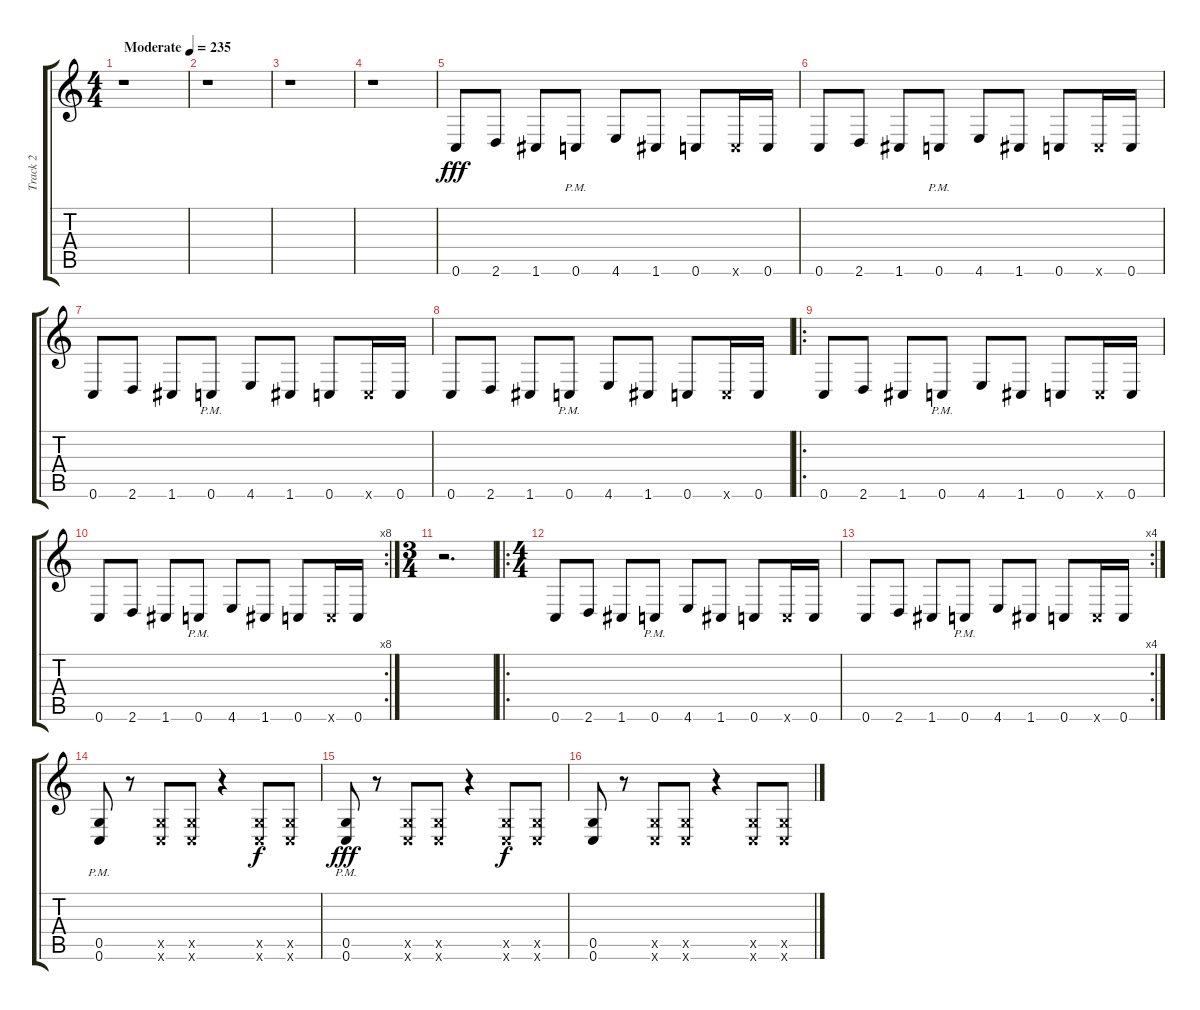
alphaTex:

\track ("Track 2" "Track 2") {instrument distortionguitar}
\staff {score tabs}
\tuning (D4 A3 F3 C3 G2 C2) {hide}
\ts (4 4)
\tempo (235 "Moderate")
\clef g2
\ks c
r.1{dy fff instrument distortionguitar} |
r.1 |
r.1 |
r.1 |
0.6.8 2.6.8 1.6.8 0.6{pm}.8 4.6.8 1.6.8 0.6.8 0.6{x}.16 0.6.16 |
0.6.8 2.6.8 1.6.8 0.6{pm}.8 4.6.8 1.6.8 0.6.8 0.6{x}.16 0.6.16 |
0.6.8 2.6.8 1.6.8 0.6{pm}.8 4.6.8 1.6.8 0.6.8 0.6{x}.16 0.6.16 |
0.6.8 2.6.8 1.6.8 0.6{pm}.8 4.6.8 1.6.8 0.6.8 0.6{x}.16 0.6.16 |
\ro
0.6.8 2.6.8 1.6.8 0.6{pm}.8 4.6.8 1.6.8 0.6.8 0.6{x}.16 0.6.16 |
\rc 8
0.6.8 2.6.8 1.6.8 0.6{pm}.8 4.6.8 1.6.8 0.6.8 0.6{x}.16 0.6.16 |
\ts (3 4)
r.2{d} |
\ro
\ts (4 4)
0.6.8 2.6.8 1.6.8 0.6{pm}.8 4.6.8 1.6.8 0.6.8 0.6{x}.16 0.6.16 |
\rc 4
0.6.8 2.6.8 1.6.8 0.6{pm}.8 4.6.8 1.6.8 0.6.8 0.6{x}.16 0.6.16 |
(0.5{pm} 0.6).8 r.8 (0.5{x} 0.6{x}).8 (0.5{x} 0.6{x}).8 r.4 (0.5{x} 0.6{x}).8{dy f} (0.5{x} 0.6{x}).8 |
(0.5{pm} 0.6).8{dy fff} r.8 (0.5{x} 0.6{x}).8 (0.5{x} 0.6{x}).8 r.4 (0.5{x} 0.6{x}).8{dy f} (0.5{x} 0.6{x}).8 |
(0.5 0.6).8 r.8 (0.5{x} 0.6{x}).8 (0.5{x} 0.6{x}).8 r.4 (0.5{x} 0.6{x}).8 (0.5{x} 0.6{x}).8
